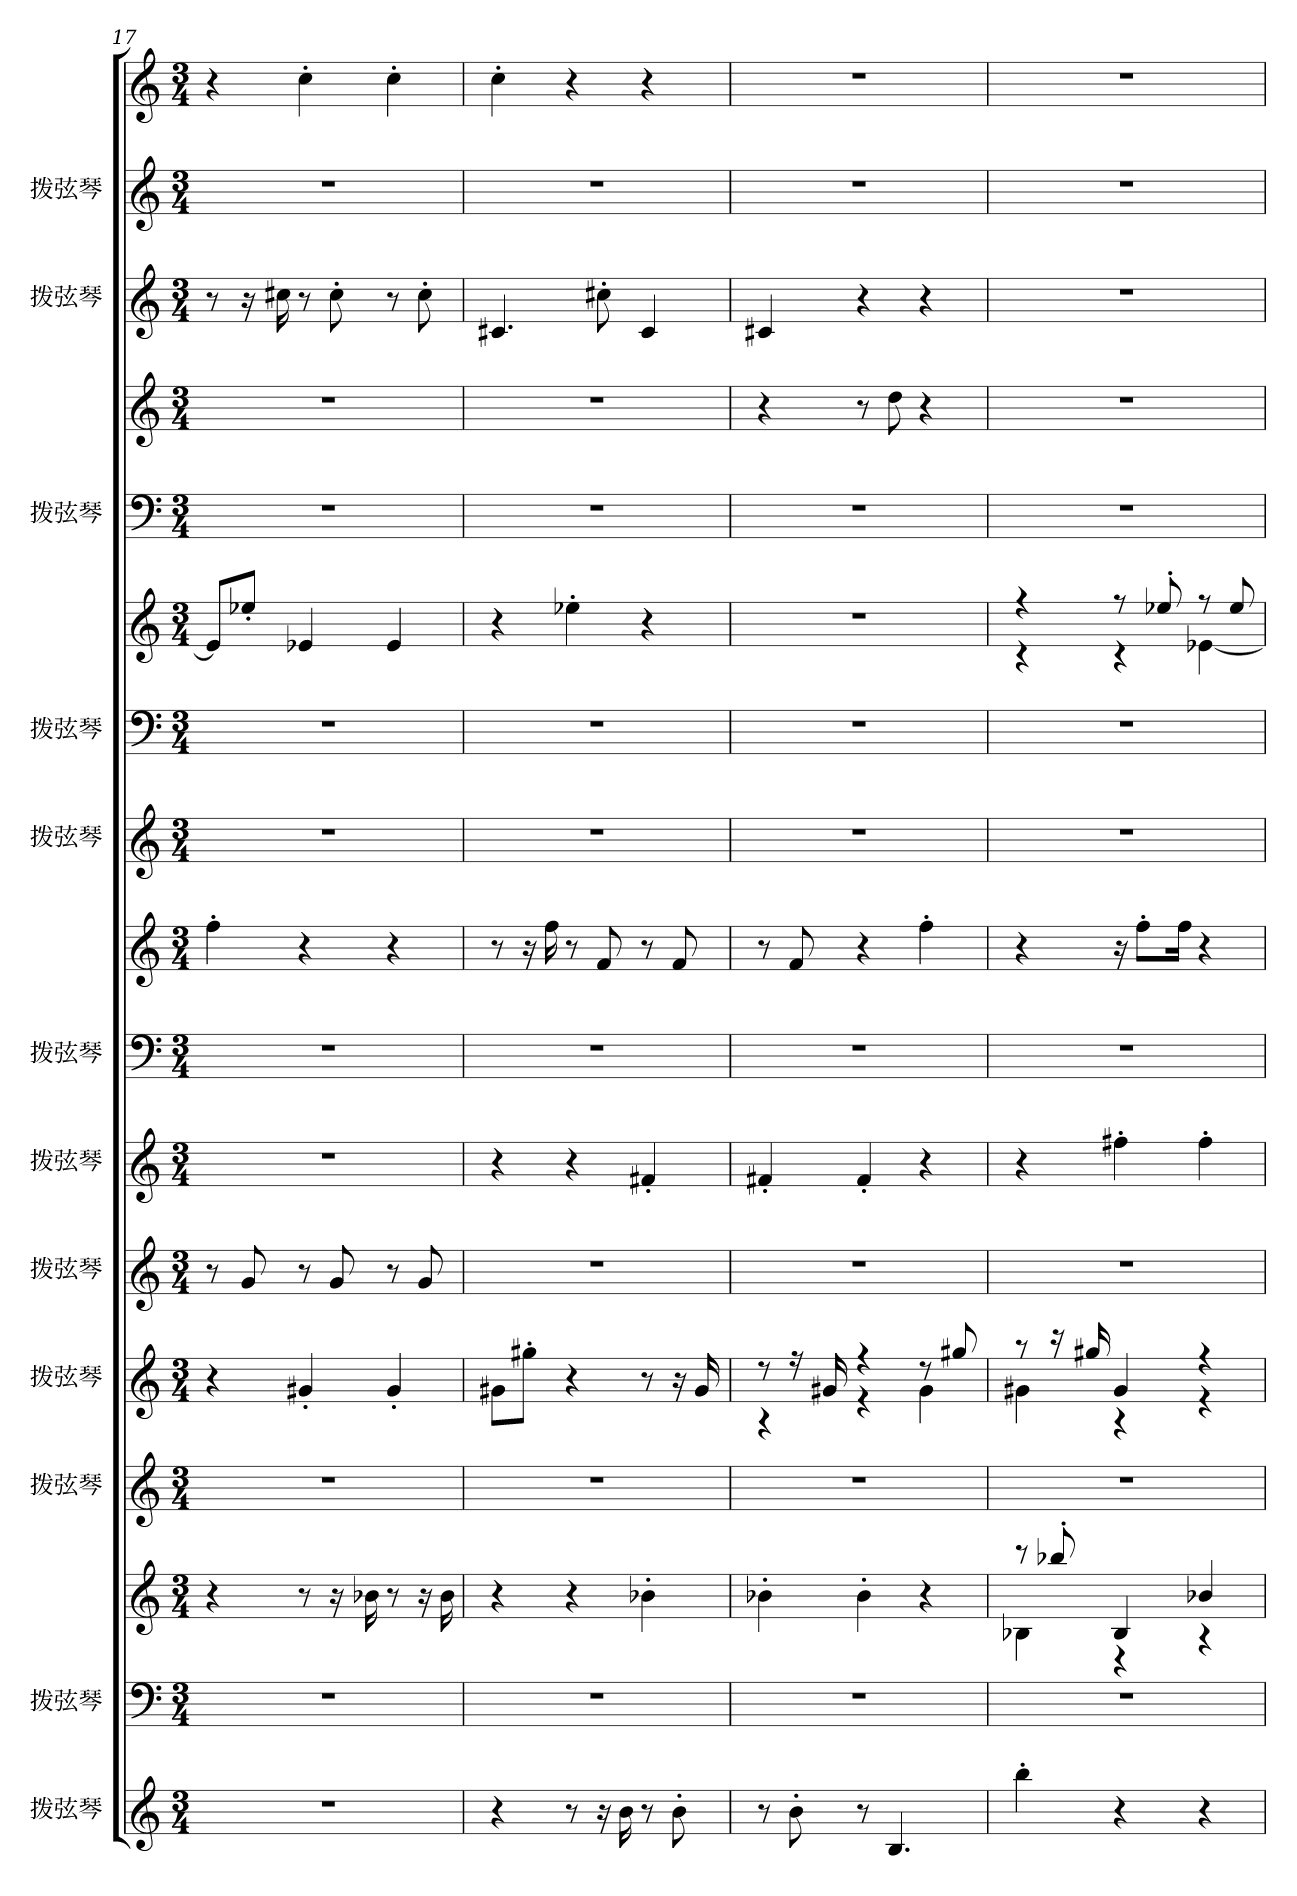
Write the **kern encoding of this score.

**kern	**kern	**kern	**kern	**kern	**kern	**kern	**kern	**kern	**kern	**kern	**kern	**kern	**kern	**kern	**kern	**kern
*part12	*part11	*part11	*part10	*part9	*part8	*part7	*part6	*part6	*part5	*part4	*part4	*part3	*part3	*part2	*part1	*part1
*staff17	*staff16	*staff15	*staff14	*staff13	*staff12	*staff11	*staff10	*staff9	*staff8	*staff7	*staff6	*staff5	*staff4	*staff3	*staff2	*staff1
*I"拨弦琴	*I"拨弦琴	*	*I"拨弦琴	*I"拨弦琴	*I"拨弦琴	*I"拨弦琴	*I"拨弦琴	*	*I"拨弦琴	*I"拨弦琴	*	*I"拨弦琴	*	*I"拨弦琴	*I"拨弦琴	*
*clefG2	*clefF4	*clefG2	*clefG2	*clefG2	*clefG2	*clefG2	*clefF4	*clefG2	*clefG2	*clefF4	*clefG2	*clefF4	*clefG2	*clefG2	*clefG2	*clefG2
*k[]	*k[]	*k[]	*k[]	*k[]	*k[]	*k[]	*k[]	*k[]	*k[]	*k[]	*k[]	*k[]	*k[]	*k[]	*k[]	*k[]
*M3/4	*M3/4	*M3/4	*M3/4	*M3/4	*M3/4	*M3/4	*M3/4	*M3/4	*M3/4	*M3/4	*M3/4	*M3/4	*M3/4	*M3/4	*M3/4	*M3/4
=17	=17	=17	=17	=17	=17	=17	=17	=17	=17	=17	=17	=17	=17	=17	=17	=17
2.r	2.r	4r	2.r	4r	8r	2.r	2.r	4ff'\	2.r	2.r	8e-/L]	2.r	2.r	8r	2.r	4r
.	.	.	.	.	8g/	.	.	.	.	.	8ee-X'/J	.	.	16r	.	.
.	.	.	.	.	.	.	.	.	.	.	.	.	.	16cc#X\	.	.
.	.	8r	.	4g#X'/	8r	.	.	4r	.	.	4e-X/	.	.	8r	.	4cc'\
.	.	16r	.	.	8g/	.	.	.	.	.	.	.	.	8cc#'\	.	.
.	.	16b-X\	.	.	.	.	.	.	.	.	.	.	.	.	.	.
.	.	8r	.	4g#'/	8r	.	.	4r	.	.	4e-/	.	.	8r	.	4cc'\
.	.	16r	.	.	8g/	.	.	.	.	.	.	.	.	8cc#'\	.	.
.	.	16b-\	.	.	.	.	.	.	.	.	.	.	.	.	.	.
!!LO:PB:g=z
=18	=18	=18	=18	=18	=18	=18	=18	=18	=18	=18	=18	=18	=18	=18	=18	=18
4r	2.r	4r	2.r	8g#X\L	2.r	4r	2.r	8r	2.r	2.r	4r	2.r	2.r	4.c#X/	2.r	4cc'\
.	.	.	.	8gg#X'\J	.	.	.	16r	.	.	.	.	.	.	.	.
.	.	.	.	.	.	.	.	16ff\	.	.	.	.	.	.	.	.
8r	.	4r	.	4r	.	4r	.	8r	.	.	4ee-X'\	.	.	.	.	4r
16r	.	.	.	.	.	.	.	8f/	.	.	.	.	.	8cc#X'\	.	.
16b\	.	.	.	.	.	.	.	.	.	.	.	.	.	.	.	.
8r	.	4b-X'\	.	8r	.	4f#X'/	.	8r	.	.	4r	.	.	4c#/	.	4r
8b'\	.	.	.	16r	.	.	.	8f/	.	.	.	.	.	.	.	.
.	.	.	.	16g#/	.	.	.	.	.	.	.	.	.	.	.	.
=19	=19	=19	=19	=19	=19	=19	=19	=19	=19	=19	=19	=19	=19	=19	=19	=19
*	*	*	*	*^	*	*	*	*	*	*	*	*	*	*	*	*
8r	2.r	4b-X'\	2.r	8r	4r	2.r	4f#X'/	2.r	8r	2.r	2.r	2.r	2.r	4r	4c#X/	2.r	2.r
8b'\	.	.	.	16r	.	.	.	.	8f/	.	.	.	.	.	.	.	.
.	.	.	.	16g#X/	.	.	.	.	.	.	.	.	.	.	.	.	.
8r	.	4b-'\	.	4r	4r	.	4f#'/	.	4r	.	.	.	.	8r	4r	.	.
4.B/	.	.	.	.	.	.	.	.	.	.	.	.	.	8dd\	.	.	.
.	.	4r	.	8r	4g#\	.	4r	.	4ff'\	.	.	.	.	4r	4r	.	.
.	.	.	.	8gg#X/	.	.	.	.	.	.	.	.	.	.	.	.	.
=20	=20	=20	=20	=20	=20	=20	=20	=20	=20	=20	=20	=20	=20	=20	=20	=20	=20
*	*	*^	*	*	*	*	*	*	*	*	*	*^	*	*	*	*	*
4bb'\	2.r	8r	4B-X\	2.r	8r	4g#X\	2.r	4r	2.r	4r	2.r	2.r	4r	4r	2.r	2.r	2.r	2.r	2.r
.	.	8bb-X'/	.	.	16r	.	.	.	.	.	.	.	.	.	.	.	.	.	.
.	.	.	.	.	16gg#X/	.	.	.	.	.	.	.	.	.	.	.	.	.	.
4r	.	4B-/	4r	.	4g#/	4r	.	4ff#X'\	.	16r	.	.	8r	4r	.	.	.	.	.
.	.	.	.	.	.	.	.	.	.	8ff'\L	.	.	.	.	.	.	.	.	.
.	.	.	.	.	.	.	.	.	.	.	.	.	8ee-X'/	.	.	.	.	.	.
.	.	.	.	.	.	.	.	.	.	16ff\Jk	.	.	.	.	.	.	.	.	.
4r	.	4b-X/	4r	.	4r	4r	.	4ff#'\	.	4r	.	.	8r	[4e-X\	.	.	.	.	.
.	.	.	.	.	.	.	.	.	.	.	.	.	8ee-/	.	.	.	.	.	.
*	*	*v	*v	*	*v	*v	*	*	*	*	*	*	*v	*v	*	*	*	*	*
=	=	=	=	=	=	=	=	=	=	=	=	=	=	=	=	=
*-	*-	*-	*-	*-	*-	*-	*-	*-	*-	*-	*-	*-	*-	*-	*-	*-
